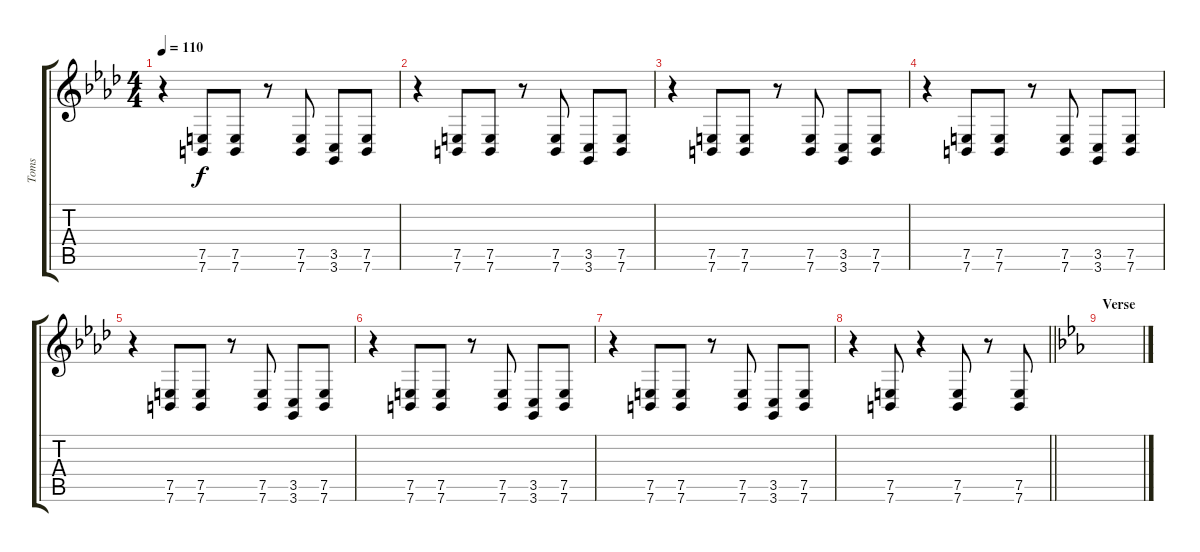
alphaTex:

\track ("Toms" "Toms") {instrument melodictom}
\staff {score tabs}
\tuning (E4 B3 G3 D3 A2 E2) {hide}
\ts (4 4)
\tempo 110
\clef g2
\ks fminor
r.4{dy f} (7.5 7.6).8 (7.5 7.6).8 r.8 (7.5 7.6).8 (3.5 3.6).8 (7.5 7.6).8 |
r.4 (7.5 7.6).8 (7.5 7.6).8 r.8 (7.5 7.6).8 (3.5 3.6).8 (7.5 7.6).8 |
r.4 (7.5 7.6).8 (7.5 7.6).8 r.8 (7.5 7.6).8 (3.5 3.6).8 (7.5 7.6).8 |
r.4 (7.5 7.6).8 (7.5 7.6).8 r.8 (7.5 7.6).8 (3.5 3.6).8 (7.5 7.6).8 |
r.4 (7.5 7.6).8 (7.5 7.6).8 r.8 (7.5 7.6).8 (3.5 3.6).8 (7.5 7.6).8 |
r.4 (7.5 7.6).8 (7.5 7.6).8 r.8 (7.5 7.6).8 (3.5 3.6).8 (7.5 7.6).8 |
r.4 (7.5 7.6).8 (7.5 7.6).8 r.8 (7.5 7.6).8 (3.5 3.6).8 (7.5 7.6).8 |
\barLineRight lightlight
r.4 (7.5 7.6).8 r.4 (7.5 7.6).8 r.8 (7.5 7.6).8 |
\section ("" "Verse")
\ks cminor
